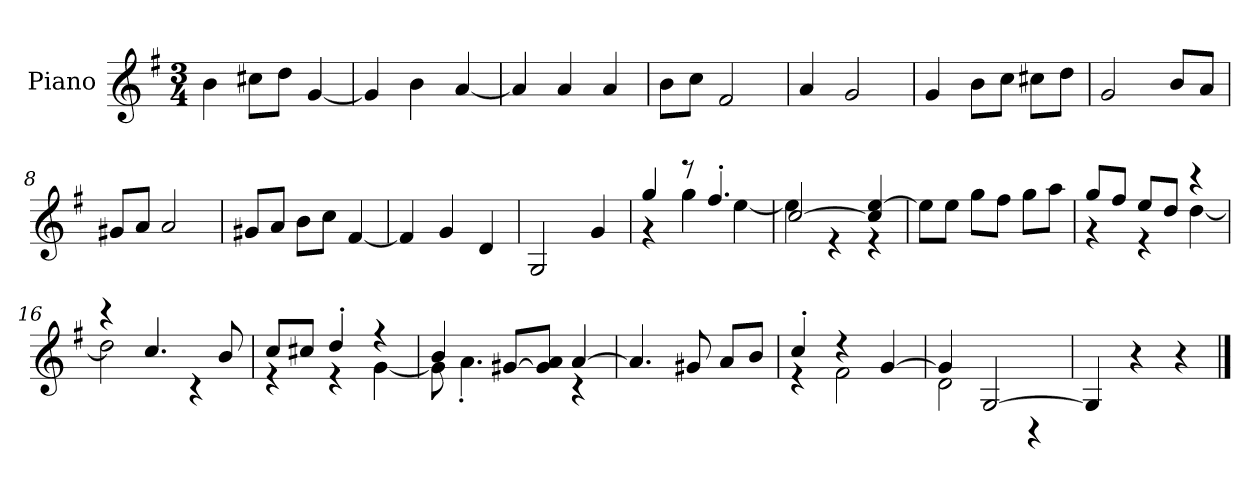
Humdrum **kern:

**kern
*part1
*staff1
*I"Piano
*I'P-no
*clefG2
*k[f#]
*M3/4
*MM179
=1
4b\
8cc#X\L
8dd\J
[4g/
=2
4g/]
4b\
[4a/
=3
4a/]
4a/
4a/
=4
8b\L
8cc\J
2f#/
=5
4a/
2g/
=6
4g/
8b\L
8cc\J
8cc#X\L
8dd\J
=7
2g/
8b/L
8a/J
=8
8g#X/L
8a/J
2a/
=9
8g#X/L
8a/J
8b\L
8cc\J
[4f#/
!!LO:LB:g=z
=10
4f#/]
4g/
4d/
=11
2G/
4g/
=12
*^
4gg/	4r
8r	4gg\
4.ff#'/	.
.	[4ee\
=13	=13
[2cc/	4ee\]
.	4r
4cc/] [4ee/	4r
*v	*v
=14
8ee\L]
8ee\J
8gg\L
8ff#\J
8gg\L
8aa\J
=15
*^
8gg/L	4r
8ff#/J	.
8ee/L	4r
8dd/J	.
4r	[4dd\
=16	=16
4r	2dd\]
4.cc/	.
.	4r
8b/	.
=17	=17
8cc/L	4r
8cc#X/J	.
4dd'/	4r
4r	[4g\
!!LO:LB:g=z	!!
=18	=18
4b/	8g\]
.	4.a'\
[8g#X/L	.
8g#/] 8a/J	.
[4a/	4r
*v	*v
=19
4.a/]
8g#X/
8a/L
8b/J
=20
*^
4cc'/	4r
4r	2f#\
[4g/	.
=21	=21
4g/]	2d\
[2G/	.
.	4r
*v	*v
=22
4G/]
4r
4r
==
*-
